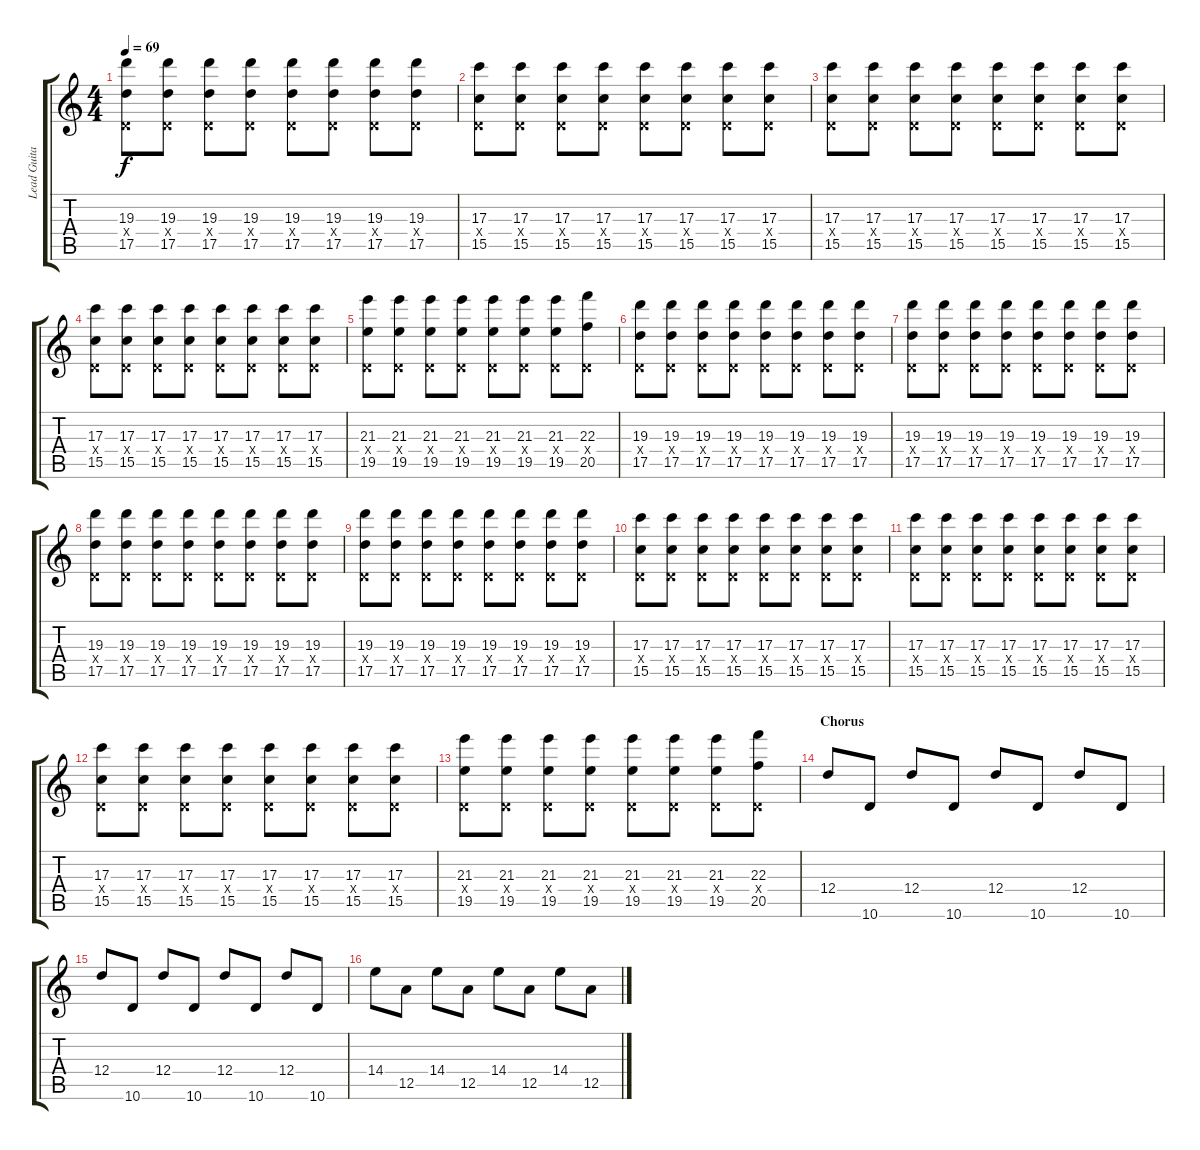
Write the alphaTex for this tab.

\track ("Lead Guitar 2" "Lead Guita") {instrument distortionguitar}
\staff {score tabs}
\tuning (E4 B3 G3 D3 A2 E2) {hide}
\ts (4 4)
\tempo 69
\clef g2
\ks c
(19.3 0.4{x} 17.5).8{dy f} (19.3 0.4{x} 17.5).8 (19.3 0.4{x} 17.5).8 (19.3 0.4{x} 17.5).8 (19.3 0.4{x} 17.5).8 (19.3 0.4{x} 17.5).8 (19.3 0.4{x} 17.5).8 (19.3 0.4{x} 17.5).8 |
(17.3 0.4{x} 15.5).8 (17.3 0.4{x} 15.5).8 (17.3 0.4{x} 15.5).8 (17.3 0.4{x} 15.5).8 (17.3 0.4{x} 15.5).8 (17.3 0.4{x} 15.5).8 (17.3 0.4{x} 15.5).8 (17.3 0.4{x} 15.5).8 |
(17.3 0.4{x} 15.5).8 (17.3 0.4{x} 15.5).8 (17.3 0.4{x} 15.5).8 (17.3 0.4{x} 15.5).8 (17.3 0.4{x} 15.5).8 (17.3 0.4{x} 15.5).8 (17.3 0.4{x} 15.5).8 (17.3 0.4{x} 15.5).8 |
(17.3 0.4{x} 15.5).8 (17.3 0.4{x} 15.5).8 (17.3 0.4{x} 15.5).8 (17.3 0.4{x} 15.5).8 (17.3 0.4{x} 15.5).8 (17.3 0.4{x} 15.5).8 (17.3 0.4{x} 15.5).8 (17.3 0.4{x} 15.5).8 |
(21.3 0.4{x} 19.5).8 (21.3 0.4{x} 19.5).8 (21.3 0.4{x} 19.5).8 (21.3 0.4{x} 19.5).8 (21.3 0.4{x} 19.5).8 (21.3 0.4{x} 19.5).8 (21.3 0.4{x} 19.5).8 (22.3 0.4{x} 20.5).8 |
(19.3 0.4{x} 17.5).8 (19.3 0.4{x} 17.5).8 (19.3 0.4{x} 17.5).8 (19.3 0.4{x} 17.5).8 (19.3 0.4{x} 17.5).8 (19.3 0.4{x} 17.5).8 (19.3 0.4{x} 17.5).8 (19.3 0.4{x} 17.5).8 |
(19.3 0.4{x} 17.5).8 (19.3 0.4{x} 17.5).8 (19.3 0.4{x} 17.5).8 (19.3 0.4{x} 17.5).8 (19.3 0.4{x} 17.5).8 (19.3 0.4{x} 17.5).8 (19.3 0.4{x} 17.5).8 (19.3 0.4{x} 17.5).8 |
(19.3 0.4{x} 17.5).8 (19.3 0.4{x} 17.5).8 (19.3 0.4{x} 17.5).8 (19.3 0.4{x} 17.5).8 (19.3 0.4{x} 17.5).8 (19.3 0.4{x} 17.5).8 (19.3 0.4{x} 17.5).8 (19.3 0.4{x} 17.5).8 |
(19.3 0.4{x} 17.5).8 (19.3 0.4{x} 17.5).8 (19.3 0.4{x} 17.5).8 (19.3 0.4{x} 17.5).8 (19.3 0.4{x} 17.5).8 (19.3 0.4{x} 17.5).8 (19.3 0.4{x} 17.5).8 (19.3 0.4{x} 17.5).8 |
(17.3 0.4{x} 15.5).8 (17.3 0.4{x} 15.5).8 (17.3 0.4{x} 15.5).8 (17.3 0.4{x} 15.5).8 (17.3 0.4{x} 15.5).8 (17.3 0.4{x} 15.5).8 (17.3 0.4{x} 15.5).8 (17.3 0.4{x} 15.5).8 |
(17.3 0.4{x} 15.5).8 (17.3 0.4{x} 15.5).8 (17.3 0.4{x} 15.5).8 (17.3 0.4{x} 15.5).8 (17.3 0.4{x} 15.5).8 (17.3 0.4{x} 15.5).8 (17.3 0.4{x} 15.5).8 (17.3 0.4{x} 15.5).8 |
(17.3 0.4{x} 15.5).8 (17.3 0.4{x} 15.5).8 (17.3 0.4{x} 15.5).8 (17.3 0.4{x} 15.5).8 (17.3 0.4{x} 15.5).8 (17.3 0.4{x} 15.5).8 (17.3 0.4{x} 15.5).8 (17.3 0.4{x} 15.5).8 |
(21.3 0.4{x} 19.5).8 (21.3 0.4{x} 19.5).8 (21.3 0.4{x} 19.5).8 (21.3 0.4{x} 19.5).8 (21.3 0.4{x} 19.5).8 (21.3 0.4{x} 19.5).8 (21.3 0.4{x} 19.5).8 (22.3 0.4{x} 20.5).8 |
\section ("" "Chorus")
12.4.8{volume 13} 10.6.8 12.4.8 10.6.8 12.4.8 10.6.8 12.4.8 10.6.8 |
12.4.8 10.6.8 12.4.8 10.6.8 12.4.8 10.6.8 12.4.8 10.6.8 |
14.4.8 12.5.8 14.4.8 12.5.8 14.4.8 12.5.8 14.4.8 12.5.8
